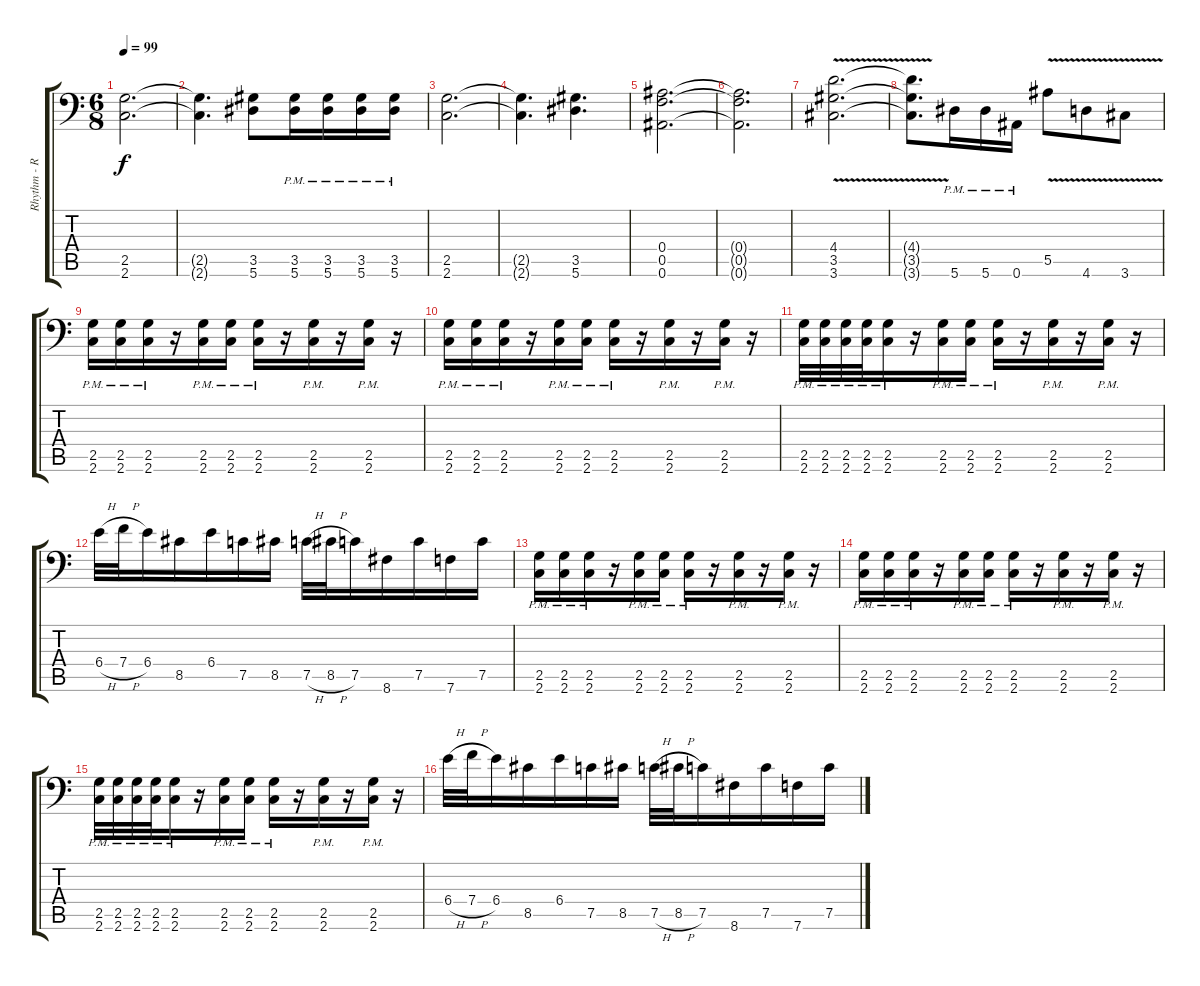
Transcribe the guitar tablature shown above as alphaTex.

\track ("Rhythm - Right" "Rhythm - R") {instrument distortionguitar}
\staff {score tabs}
\tuning (C4 G3 Eb3 Bb2 F2 Bb1) {hide}
\ts (6 8)
\tempo 99
\clef f4
\ks c
(2.5 2.6).2{d dy f} |
(2.5{t} 2.6{t}).4{d} (3.5 5.6).8 (3.5{pm} 5.6{pm}).16 (3.5{pm} 5.6{pm}).16 (3.5{pm} 5.6{pm}).16 (3.5{pm} 5.6{pm}).16 |
(2.5 2.6).2{d} |
(2.5{t} 2.6{t}).4{d} (3.5 5.6).4{d} |
(0.4 0.5 0.6).2{d} |
(0.4{t} 0.5{t} 0.6{t}).2{d} |
(4.4{v} 3.5 3.6).2{d} |
(4.4{t} 3.5{t} 3.6{t}).8{d} 5.6{pm}.16 5.6{pm}.16 0.6{pm}.16 5.5{v}.8 4.6{v}.8 3.6{v}.8 |
(2.5{pm} 2.6{pm}).16 (2.5{pm} 2.6{pm}).16 (2.5{pm} 2.6{pm}).16 r.16 (2.5{pm} 2.6{pm}).16 (2.5{pm} 2.6{pm}).16 (2.5{pm} 2.6{pm}).16 r.16 (2.5{pm} 2.6{pm}).16 r.16 (2.5{pm} 2.6{pm}).16 r.16 |
(2.5{pm} 2.6{pm}).16 (2.5{pm} 2.6{pm}).16 (2.5{pm} 2.6{pm}).16 r.16 (2.5{pm} 2.6{pm}).16 (2.5{pm} 2.6{pm}).16 (2.5{pm} 2.6{pm}).16 r.16 (2.5{pm} 2.6{pm}).16 r.16 (2.5{pm} 2.6{pm}).16 r.16 |
(2.5{pm} 2.6{pm}).32 (2.5{pm} 2.6{pm}).32 (2.5{pm} 2.6{pm}).32 (2.5{pm} 2.6{pm}).32 (2.5{pm} 2.6{pm}).16 r.16 (2.5{pm} 2.6{pm}).16 (2.5{pm} 2.6{pm}).16 (2.5{pm} 2.6{pm}).16 r.16 (2.5{pm} 2.6{pm}).16 r.16 (2.5{pm} 2.6{pm}).16 r.16 |
6.4{h}.32 7.4{h}.32 6.4.16 8.5.16 6.4.16 7.5.16 8.5.16 7.5{h}.32 8.5{h}.32 7.5.16 8.6.16 7.5.16 7.6.16 7.5.16 |
(2.5{pm} 2.6{pm}).16 (2.5{pm} 2.6{pm}).16 (2.5{pm} 2.6{pm}).16 r.16 (2.5{pm} 2.6{pm}).16 (2.5{pm} 2.6{pm}).16 (2.5{pm} 2.6{pm}).16 r.16 (2.5{pm} 2.6{pm}).16 r.16 (2.5{pm} 2.6{pm}).16 r.16 |
(2.5{pm} 2.6{pm}).16 (2.5{pm} 2.6{pm}).16 (2.5{pm} 2.6{pm}).16 r.16 (2.5{pm} 2.6{pm}).16 (2.5{pm} 2.6{pm}).16 (2.5{pm} 2.6{pm}).16 r.16 (2.5{pm} 2.6{pm}).16 r.16 (2.5{pm} 2.6{pm}).16 r.16 |
(2.5{pm} 2.6{pm}).32 (2.5{pm} 2.6{pm}).32 (2.5{pm} 2.6{pm}).32 (2.5{pm} 2.6{pm}).32 (2.5{pm} 2.6{pm}).16 r.16 (2.5{pm} 2.6{pm}).16 (2.5{pm} 2.6{pm}).16 (2.5{pm} 2.6{pm}).16 r.16 (2.5{pm} 2.6{pm}).16 r.16 (2.5{pm} 2.6{pm}).16 r.16 |
6.4{h}.32 7.4{h}.32 6.4.16 8.5.16 6.4.16 7.5.16 8.5.16 7.5{h}.32 8.5{h}.32 7.5.16 8.6.16 7.5.16 7.6.16 7.5.16
